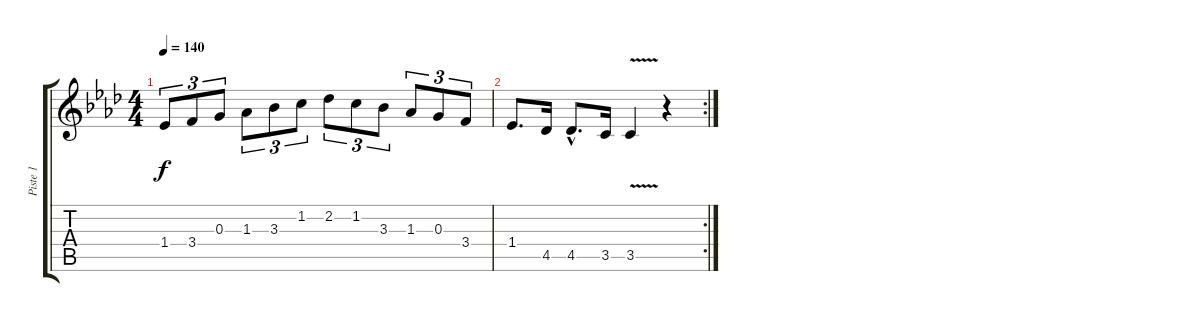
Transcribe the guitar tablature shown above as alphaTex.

\track ("Piste 1" "Piste 1") {instrument distortionguitar}
\staff {score tabs}
\tuning (E4 B3 G3 D3 A2 E2) {hide}
\ts (4 4)
\tempo 140
\clef g2
\ks ab
1.4.8{tu (3 2) dy f} 3.4.8{tu (3 2)} 0.3.8{tu (3 2)} 1.3.8{tu (3 2)} 3.3.8{tu (3 2)} 1.2.8{tu (3 2)} 2.2.8{tu (3 2)} 1.2.8{tu (3 2)} 3.3.8{tu (3 2)} 1.3.8{tu (3 2)} 0.3.8{tu (3 2)} 3.4.8{tu (3 2)} |
\rc 2
1.4.8{d} 4.5.16 4.5{hac}.8{d} 3.5.16 3.5{v}.4 r.4
